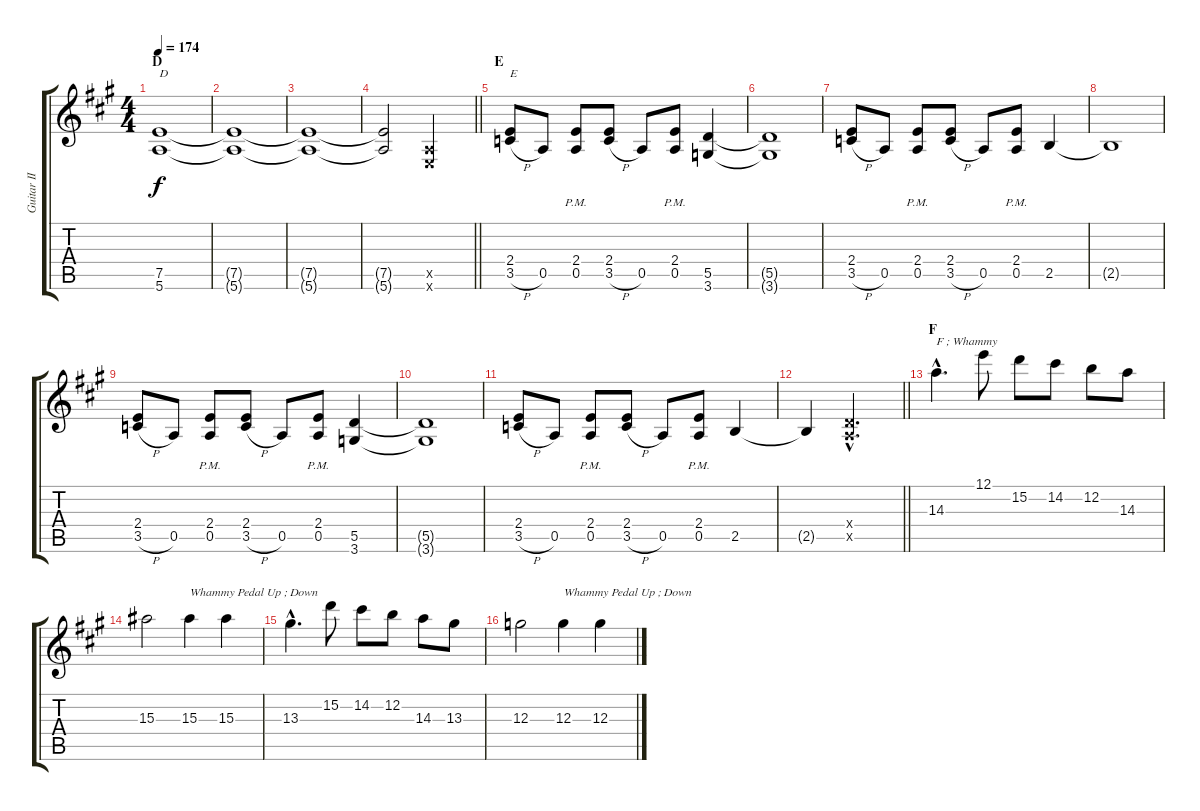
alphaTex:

\track ("Guitar II" "Guitar II") {instrument overdrivenguitar}
\staff {score tabs}
\tuning (E4 B3 G3 D3 A2 E2) {hide}
\ts (4 4)
\section ("" "D")
\tempo 174
\clef g2
\ks a
(7.5 5.6).1{txt "D" dy f} |
(7.5{t} 5.6{t}).1 |
(7.5{t} 5.6{t}).1 |
\barLineRight lightlight
(7.5{t} 5.6{t}).2 (0.5{x} 0.6{x}).2 |
\section ("" "E")
(2.4 3.5{h}).8{txt "E"} 0.5.8 (2.4{pm} 0.5{pm}).8 (2.4 3.5{h}).8 0.5.8 (2.4{pm} 0.5{pm}).8 (5.5 3.6).4 |
(5.5{t} 3.6{t}).1 |
(2.4 3.5{h}).8 0.5.8 (2.4{pm} 0.5{pm}).8 (2.4 3.5{h}).8 0.5.8 (2.4{pm} 0.5{pm}).8 2.5.4 |
2.5{t}.1 |
(2.4 3.5{h}).8 0.5.8 (2.4{pm} 0.5{pm}).8 (2.4 3.5{h}).8 0.5.8 (2.4{pm} 0.5{pm}).8 (5.5 3.6).4 |
(5.5{t} 3.6{t}).1 |
(2.4 3.5{h}).8 0.5.8 (2.4{pm} 0.5{pm}).8 (2.4 3.5{h}).8 0.5.8 (2.4{pm} 0.5{pm}).8 2.5.4 |
\barLineRight lightlight
2.5{t}.4 (0.4{hac x} 0.5{hac x}).2{d} |
\section ("" "F")
14.3{hac}.4{d txt "F ; Whammy"} 12.1.8 15.2.8 14.2.8 12.2.8 14.3.8 |
15.3.2 15.3.4{txt "Whammy Pedal Up ; Down"} 15.3.4 |
13.3{hac}.4{d} 15.2.8 14.2.8 12.2.8 14.3.8 13.3.8 |
12.3.2 12.3.4{txt "Whammy Pedal Up ; Down"} 12.3.4
